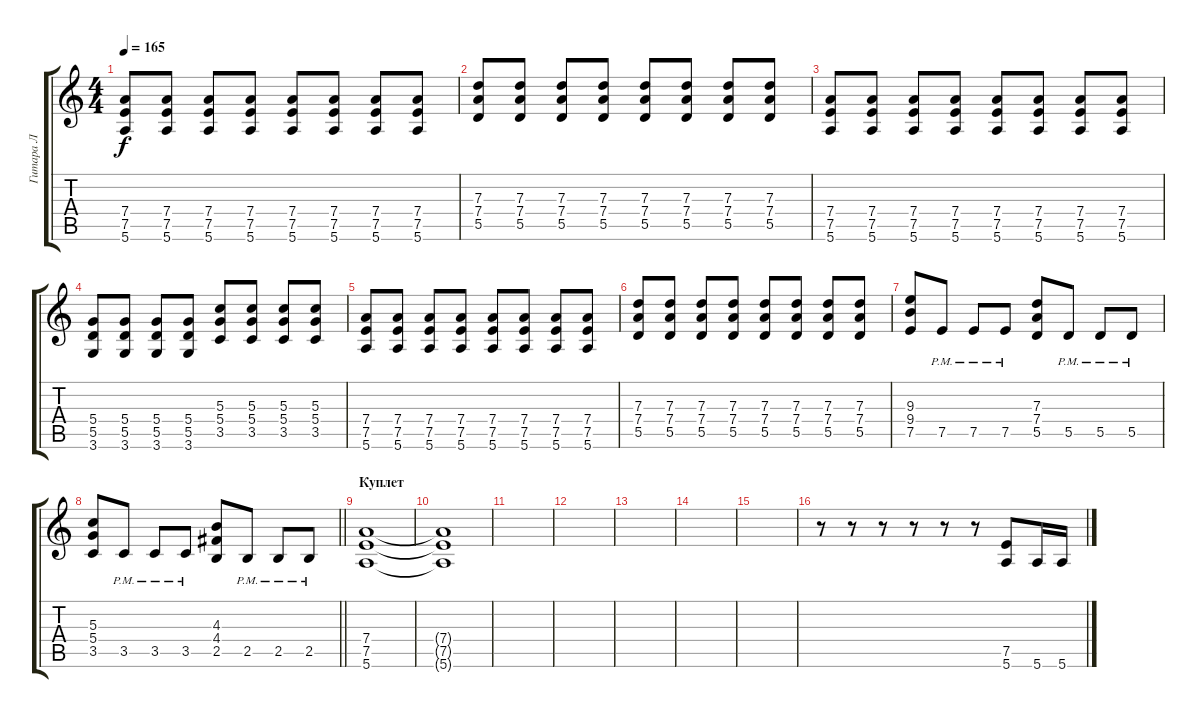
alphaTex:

\track ("Гитара Л" "Гитара Л") {instrument distortionguitar}
\staff {score tabs}
\tuning (E4 B3 G3 D3 A2 E2) {hide}
\ts (4 4)
\tempo 165
\clef g2
\ks c
(7.4 7.5 5.6).8{dy f} (7.4 7.5 5.6).8 (7.4 7.5 5.6).8 (7.4 7.5 5.6).8 (7.4 7.5 5.6).8 (7.4 7.5 5.6).8 (7.4 7.5 5.6).8 (7.4 7.5 5.6).8 |
(7.3 7.4 5.5).8 (7.3 7.4 5.5).8 (7.3 7.4 5.5).8 (7.3 7.4 5.5).8 (7.3 7.4 5.5).8 (7.3 7.4 5.5).8 (7.3 7.4 5.5).8 (7.3 7.4 5.5).8 |
(7.4 7.5 5.6).8 (7.4 7.5 5.6).8 (7.4 7.5 5.6).8 (7.4 7.5 5.6).8 (7.4 7.5 5.6).8 (7.4 7.5 5.6).8 (7.4 7.5 5.6).8 (7.4 7.5 5.6).8 |
(5.4 5.5 3.6).8 (5.4 5.5 3.6).8 (5.4 5.5 3.6).8 (5.4 5.5 3.6).8 (5.3 5.4 3.5).8 (5.3 5.4 3.5).8 (5.3 5.4 3.5).8 (5.3 5.4 3.5).8 |
(7.4 7.5 5.6).8 (7.4 7.5 5.6).8 (7.4 7.5 5.6).8 (7.4 7.5 5.6).8 (7.4 7.5 5.6).8 (7.4 7.5 5.6).8 (7.4 7.5 5.6).8 (7.4 7.5 5.6).8 |
(7.3 7.4 5.5).8 (7.3 7.4 5.5).8 (7.3 7.4 5.5).8 (7.3 7.4 5.5).8 (7.3 7.4 5.5).8 (7.3 7.4 5.5).8 (7.3 7.4 5.5).8 (7.3 7.4 5.5).8 |
(9.3 9.4 7.5).8 7.5{pm}.8 7.5{pm}.8 7.5{pm}.8 (7.3 7.4 5.5).8 5.5{pm}.8 5.5{pm}.8 5.5{pm}.8 |
\barLineRight lightlight
(5.3 5.4 3.5).8 3.5{pm}.8 3.5{pm}.8 3.5{pm}.8 (4.3 4.4 2.5).8 2.5{pm}.8 2.5{pm}.8 2.5{pm}.8 |
\section ("" "Куплет")
(7.4 7.5 5.6).1{volume 0} |
(7.4{t} 7.5{t} 5.6{t}).1 |
|
|
|
|
|
r.8{volume 13} r.8 r.8 r.8 r.8 r.8 (7.5 5.6).8 5.6.16 5.6.16
